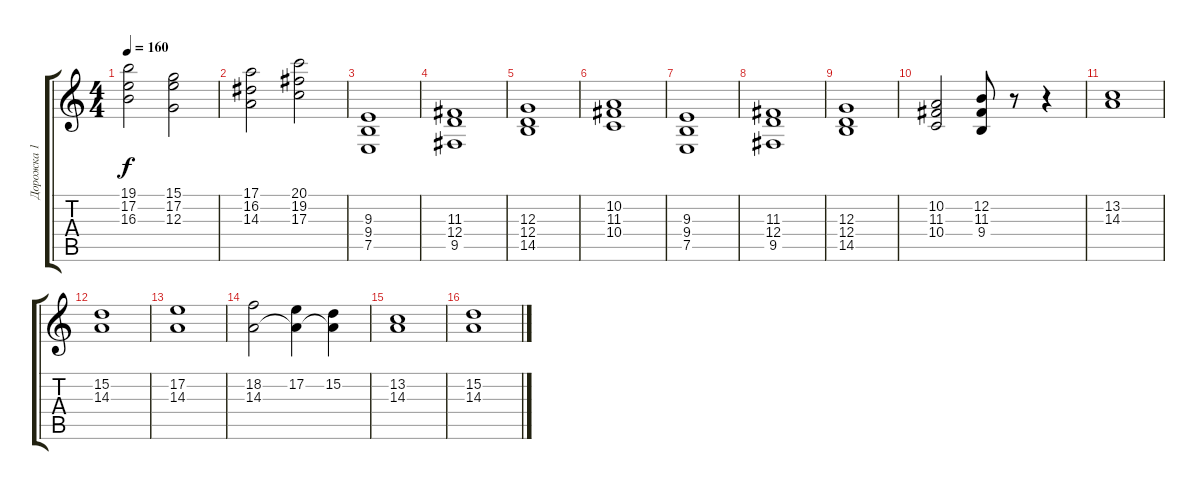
\track ("Дорожка 1" "Дорожка 1") {instrument pad7halo}
\staff {score tabs}
\tuning (E4 B3 G3 D3 A2 E2) {hide}
\ts (4 4)
\tempo 160
\clef g2
\ks c
(19.1 17.2 16.3).2{dy f} (15.1 17.2 12.3).2 |
(17.1 16.2 14.3).2 (20.1 19.2 17.3).2 |
(9.3 9.4 7.5).1 |
(11.3 12.4 9.5).1 |
(12.3 12.4 14.5).1 |
(10.2 11.3 10.4).1 |
(9.3 9.4 7.5).1 |
(11.3 12.4 9.5).1 |
(12.3 12.4 14.5).1 |
(10.2 11.3 10.4).2 (12.2 11.3 9.4).8 r.8 r.4 |
(13.2 14.3).1 |
(15.2 14.3).1 |
(17.2 14.3).1 |
(18.2 14.3).2 (17.2 14.3{t}).4 (15.2 14.3{t}).4 |
(13.2 14.3).1 |
(15.2 14.3).1
